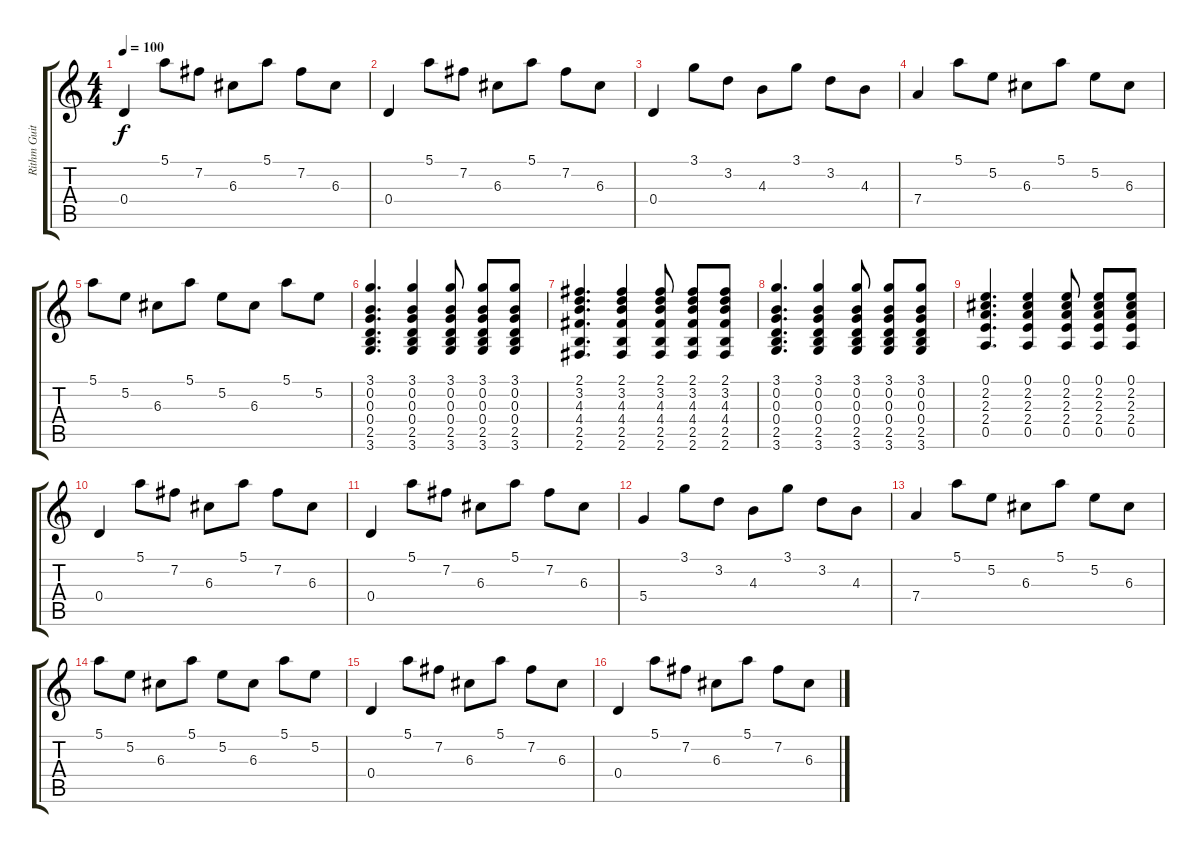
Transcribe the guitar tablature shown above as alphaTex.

\track ("Rithm Guitar" "Rithm Guit") {instrument acousticguitarsteel}
\staff {score tabs}
\tuning (E4 B3 G3 D3 A2 E2) {hide}
\ts (4 4)
\tempo 100
\clef g2
\ks c
0.4.4{dy f} 5.1.8 7.2.8 6.3.8 5.1.8 7.2.8 6.3.8 |
0.4.4 5.1.8 7.2.8 6.3.8 5.1.8 7.2.8 6.3.8 |
0.4.4 3.1.8 3.2.8 4.3.8 3.1.8 3.2.8 4.3.8 |
7.4.4 5.1.8 5.2.8 6.3.8 5.1.8 5.2.8 6.3.8 |
5.1.8 5.2.8 6.3.8 5.1.8 5.2.8 6.3.8 5.1.8 5.2.8 |
(3.1 0.2 0.3 0.4 2.5 3.6).4{d} (3.1 0.2 0.3 0.4 2.5 3.6).4 (3.1 0.2 0.3 0.4 2.5 3.6).8 (3.1 0.2 0.3 0.4 2.5 3.6).8 (3.1 0.2 0.3 0.4 2.5 3.6).8 |
(2.1 3.2 4.3 4.4 2.5 2.6).4{d} (2.1 3.2 4.3 4.4 2.5 2.6).4 (2.1 3.2 4.3 4.4 2.5 2.6).8 (2.1 3.2 4.3 4.4 2.5 2.6).8 (2.1 3.2 4.3 4.4 2.5 2.6).8 |
(3.1 0.2 0.3 0.4 2.5 3.6).4{d} (3.1 0.2 0.3 0.4 2.5 3.6).4 (3.1 0.2 0.3 0.4 2.5 3.6).8 (3.1 0.2 0.3 0.4 2.5 3.6).8 (3.1 0.2 0.3 0.4 2.5 3.6).8 |
(0.1 2.2 2.3 2.4 0.5).4{d} (0.1 2.2 2.3 2.4 0.5).4 (0.1 2.2 2.3 2.4 0.5).8 (0.1 2.2 2.3 2.4 0.5).8 (0.1 2.2 2.3 2.4 0.5).8 |
0.4.4 5.1.8 7.2.8 6.3.8 5.1.8 7.2.8 6.3.8 |
0.4.4 5.1.8 7.2.8 6.3.8 5.1.8 7.2.8 6.3.8 |
5.4.4 3.1.8 3.2.8 4.3.8 3.1.8 3.2.8 4.3.8 |
7.4.4 5.1.8 5.2.8 6.3.8 5.1.8 5.2.8 6.3.8 |
5.1.8 5.2.8 6.3.8 5.1.8 5.2.8 6.3.8 5.1.8 5.2.8 |
0.4.4 5.1.8 7.2.8 6.3.8 5.1.8 7.2.8 6.3.8 |
0.4.4 5.1.8 7.2.8 6.3.8 5.1.8 7.2.8 6.3.8
